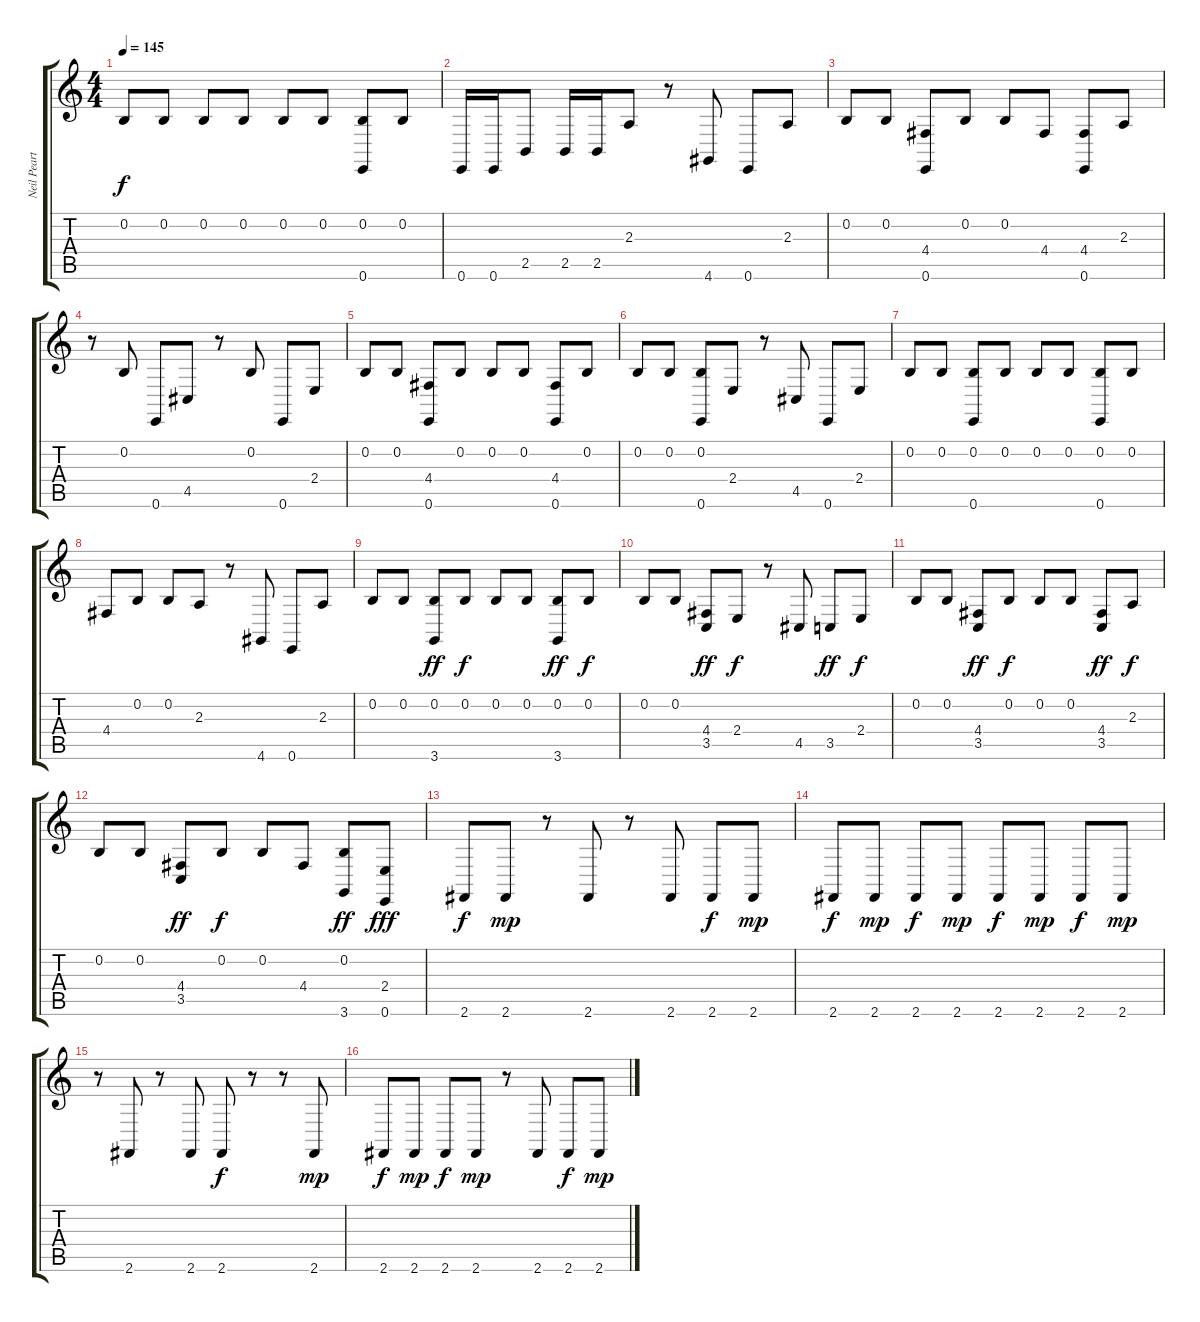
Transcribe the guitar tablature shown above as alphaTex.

\track ("Neil Peart" "Neil Peart") {instrument synthdrum}
\staff {score tabs}
\tuning (E4 B3 G3 D3 A2 E2) {hide}
\ts (4 4)
\tempo 145
\clef g2
\ks c
0.2.8{dy f} 0.2.8 0.2.8 0.2.8 0.2.8 0.2.8 (0.2 0.6).8 0.2.8 |
0.6.16 0.6.16 2.5.8 2.5.16 2.5.16 2.3.8 r.8 4.6.8 0.6.8 2.3.8 |
0.2.8 0.2.8 (4.4 0.6).8 0.2.8 0.2.8 4.4.8 (4.4 0.6).8 2.3.8 |
r.8 0.2.8 0.6.8 4.5.8 r.8 0.2.8 0.6.8 2.4.8 |
0.2.8 0.2.8 (4.4 0.6).8 0.2.8 0.2.8 0.2.8 (4.4 0.6).8 0.2.8 |
0.2.8 0.2.8 (0.2 0.6).8 2.4.8 r.8 4.5.8 0.6.8 2.4.8 |
0.2.8 0.2.8 (0.2 0.6).8 0.2.8 0.2.8 0.2.8 (0.2 0.6).8 0.2.8 |
4.4.8 0.2.8 0.2.8 2.3.8 r.8 4.6.8 0.6.8 2.3.8 |
0.2.8 0.2.8 (0.2 3.6).8{dy ff} 0.2.8{dy f} 0.2.8 0.2.8 (0.2 3.6).8{dy ff} 0.2.8{dy f} |
0.2.8 0.2.8 (4.4 3.5).8{dy ff} 2.4.8{dy f} r.8 4.5.8 3.5.8{dy ff} 2.4.8{dy f} |
0.2.8 0.2.8 (4.4 3.5).8{dy ff} 0.2.8{dy f} 0.2.8 0.2.8 (4.4 3.5).8{dy ff} 2.3.8{dy f} |
0.2.8 0.2.8 (4.4 3.5).8{dy ff} 0.2.8{dy f} 0.2.8 4.4.8 (0.2 3.6).8{dy ff} (2.4 0.6).8{dy fff} |
2.6.8{dy f} 2.6.8{dy mp} r.8 2.6.8 r.8 2.6.8 2.6.8{dy f} 2.6.8{dy mp} |
2.6.8{dy f} 2.6.8{dy mp} 2.6.8{dy f} 2.6.8{dy mp} 2.6.8{dy f} 2.6.8{dy mp} 2.6.8{dy f} 2.6.8{dy mp} |
r.8 2.6.8 r.8 2.6.8 2.6.8{dy f} r.8 r.8 2.6.8{dy mp} |
2.6.8{dy f} 2.6.8{dy mp} 2.6.8{dy f} 2.6.8{dy mp} r.8 2.6.8 2.6.8{dy f} 2.6.8{dy mp}
